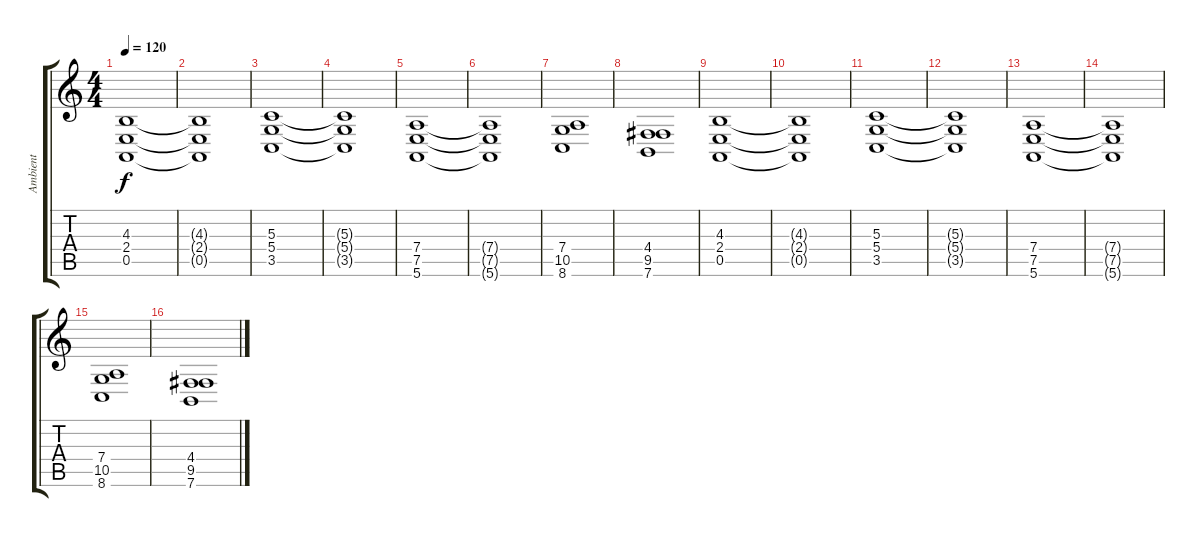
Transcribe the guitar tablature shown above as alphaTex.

\track ("Ambient" "Ambient") {instrument pad2warm}
\staff {score tabs}
\tuning (E4 B3 G3 D3 A2 E2) {hide}
\ts (4 4)
\tempo 120
\clef g2
\ks c
(4.3 2.4 0.5).1{dy f} |
(4.3{t} 2.4{t} 0.5{t}).1 |
(5.3 5.4 3.5).1 |
(5.3{t} 5.4{t} 3.5{t}).1 |
(7.4 7.5 5.6).1 |
(7.4{t} 7.5{t} 5.6{t}).1 |
(7.4 10.5 8.6).1 |
(4.4 9.5 7.6).1 |
(4.3 2.4 0.5).1 |
(4.3{t} 2.4{t} 0.5{t}).1 |
(5.3 5.4 3.5).1 |
(5.3{t} 5.4{t} 3.5{t}).1 |
(7.4 7.5 5.6).1 |
(7.4{t} 7.5{t} 5.6{t}).1 |
(7.4 10.5 8.6).1 |
(4.4 9.5 7.6).1
